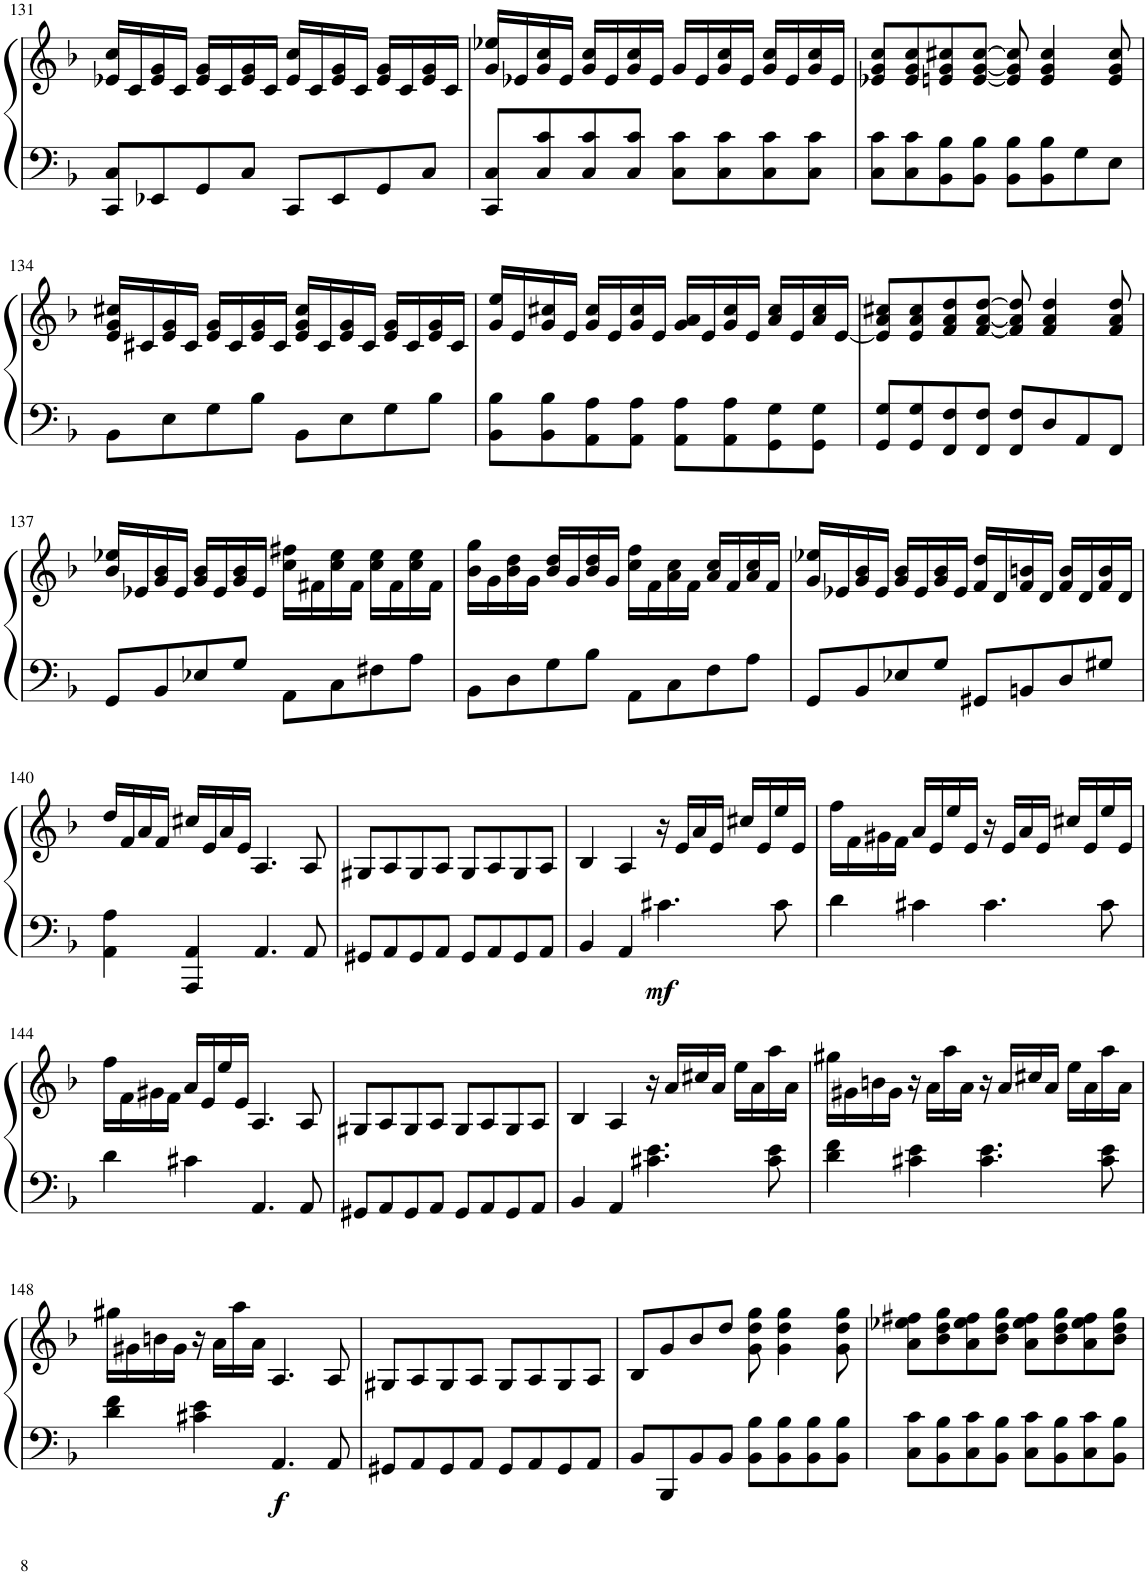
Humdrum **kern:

**kern	**kern	**dynam
*part1	*part1	*part1
*staff2	*staff1	*staff1/2
*I"Piano	*	*
*I'Pia.	*	*
!!LO:PB:g=z
*clefF4	*clefG2	*
*k[b-]	*k[b-]	*
*M4/4	*M4/4	*
*met(c)	*met(c)	*
=131	=131	=131
8CC/ 8C/L	16e-X/ 16cc/LL	.
.	16c/	.
8EE-X/	16e-/ 16g/	.
.	16c/JJ	.
8GG/	16e-/ 16g/LL	.
.	16c/	.
8C/J	16e-/ 16g/	.
.	16c/JJ	.
8CC/L	16e-/ 16cc/LL	.
.	16c/	.
8EE-/	16e-/ 16g/	.
.	16c/JJ	.
8GG/	16e-/ 16g/LL	.
.	16c/	.
8C/J	16e-/ 16g/	.
.	16c/JJ	.
=132	=132	=132
8CC/ 8C/L	16g/ 16ee-X/LL	.
.	16e-X/	.
8C/ 8c/	16g/ 16cc/	.
.	16e-/JJ	.
8C/ 8c/	16g/ 16cc/LL	.
.	16e-/	.
8C/ 8c/J	16g/ 16cc/	.
.	16e-/JJ	.
8C\ 8c\L	16g/LL	.
.	16e-/	.
8C\ 8c\	16g/ 16cc/	.
.	16e-/JJ	.
8C\ 8c\	16g/ 16cc/LL	.
.	16e-/	.
8C\ 8c\J	16g/ 16cc/	.
.	16e-/JJ	.
=133	=133	=133
8C\ 8c\L	8e-X/ 8g/ 8cc/L	.
8C\ 8c\	8e-/ 8g/ 8cc/	.
8BB-\ 8B-\	8en/ 8g/ 8cc#X/	.
8BB-\ 8B-\J	[8e/ [8g/ [8cc#/J	.
8BB-\ 8B-\L	8e/] 8g/] 8cc#/]	.
8BB-\ 8B-\	4e/ 4g/ 4cc#/	.
8G\	.	.
8E\J	8e/ 8g/ 8cc#/	.
!!LO:LB:g=z
=134	=134	=134
8BB-\L	16e/ 16g/ 16cc#X/LL	.
.	16c#X/	.
8E\	16e/ 16g/	.
.	16c#/JJ	.
8G\	16e/ 16g/LL	.
.	16c#/	.
8B-\J	16e/ 16g/	.
.	16c#/JJ	.
8BB-\L	16e/ 16g/ 16cc#/LL	.
.	16c#/	.
8E\	16e/ 16g/	.
.	16c#/JJ	.
8G\	16e/ 16g/LL	.
.	16c#/	.
8B-\J	16e/ 16g/	.
.	16c#/JJ	.
=135	=135	=135
8BB-\ 8B-\L	16g/ 16ee/LL	.
.	16e/	.
8BB-\ 8B-\	16g/ 16cc#X/	.
.	16e/JJ	.
8AA\ 8A\	16g/ 16cc#/LL	.
.	16e/	.
8AA\ 8A\J	16g/ 16cc#/	.
.	16e/JJ	.
8AA\ 8A\L	16g/ 16a/LL	.
.	16e/	.
8AA\ 8A\	16g/ 16cc#/	.
.	16e/JJ	.
8GG\ 8G\	16a/ 16cc#/LL	.
.	16e/	.
8GG\ 8G\J	16a/ 16cc#/	.
.	[16e/JJ	.
=136	=136	=136
8GG/ 8G/L	8e/] 8a/ 8cc#X/L	.
8GG/ 8G/	8e/ 8a/ 8cc#/	.
8FF/ 8F/	8f/ 8a/ 8dd/	.
8FF/ 8F/J	[8f/ [8a/ [8dd/J	.
8FF/ 8F/L	8f/] 8a/] 8dd/]	.
8D/	4f/ 4a/ 4dd/	.
8AA/	.	.
8FF/J	8f/ 8a/ 8dd/	.
!!LO:LB:g=z
=137	=137	=137
8GG/L	16b-/ 16ee-X/LL	.
.	16e-X/	.
8BB-/	16g/ 16b-/	.
.	16e-/JJ	.
8E-X/	16g/ 16b-/LL	.
.	16e-/	.
8G/J	16g/ 16b-/	.
.	16e-/JJ	.
8AA\L	16cc\ 16ff#X\LL	.
.	16f#X\	.
8C\	16cc\ 16ee-\	.
.	16f#\JJ	.
8F#X\	16cc\ 16ee-\LL	.
.	16f#\	.
8A\J	16cc\ 16ee-\	.
.	16f#\JJ	.
=138	=138	=138
8BB-\L	16b-\ 16gg\LL	.
.	16g\	.
8D\	16b-\ 16dd\	.
.	16g\JJ	.
8G\	16b-/ 16dd/LL	.
.	16g/	.
8B-\J	16b-/ 16dd/	.
.	16g/JJ	.
8AA\L	16cc\ 16ff\LL	.
.	16f\	.
8C\	16a\ 16cc\	.
.	16f\JJ	.
8F\	16a/ 16cc/LL	.
.	16f/	.
8A\J	16a/ 16cc/	.
.	16f/JJ	.
=139	=139	=139
8GG/L	16g/ 16ee-X/LL	.
.	16e-X/	.
8BB-/	16g/ 16b-/	.
.	16e-/JJ	.
8E-X/	16g/ 16b-/LL	.
.	16e-/	.
8G/J	16g/ 16b-/	.
.	16e-/JJ	.
8GG#X/L	16f/ 16dd/LL	.
.	16d/	.
8BBn/	16f/ 16bn/	.
.	16d/JJ	.
8D/	16f/ 16b/LL	.
.	16d/	.
8G#X/J	16f/ 16b/	.
.	16d/JJ	.
!!LO:LB:g=z
=140	=140	=140
4AA\ 4A\	16dd/LL	.
.	16f/	.
.	16a/	.
.	16f/JJ	.
4AAA/ 4AA/	16cc#X/LL	.
.	16e/	.
.	16a/	.
.	16e/JJ	.
4.AA/	4.A/	.
8AA/	8A/	.
=141	=141	=141
8GG#X/L	8G#X/L	.
8AA/	8A/	.
8GG#/	8G#/	.
8AA/J	8A/J	.
8GG#/L	8G#/L	.
8AA/	8A/	.
8GG#/	8G#/	.
8AA/J	8A/J	.
=142	=142	=142
4BB-/	4B-/	.
4AA/	4A/	.
!	!	!LO:DY:b=2
4.c#X\	16r	mf
.	16e/LL	.
.	16a/	.
.	16e/JJ	.
.	16cc#X/LL	.
.	16e/	.
8c#\	16ee/	.
.	16e/JJ	.
=143	=143	=143
4d\	16ff\LL	.
.	16f\	.
.	16g#X\	.
.	16f\JJ	.
4c#X\	16a/LL	.
.	16e/	.
.	16ee/	.
.	16e/JJ	.
4.c#\	16r	.
.	16e/LL	.
.	16a/	.
.	16e/JJ	.
.	16cc#X/LL	.
.	16e/	.
8c#\	16ee/	.
.	16e/JJ	.
!!LO:LB:g=z
=144	=144	=144
4d\	16ff\LL	.
.	16f\	.
.	16g#X\	.
.	16f\JJ	.
4c#X\	16a/LL	.
.	16e/	.
.	16ee/	.
.	16e/JJ	.
4.AA/	4.A/	.
8AA/	8A/	.
=145	=145	=145
8GG#X/L	8G#X/L	.
8AA/	8A/	.
8GG#/	8G#/	.
8AA/J	8A/J	.
8GG#/L	8G#/L	.
8AA/	8A/	.
8GG#/	8G#/	.
8AA/J	8A/J	.
=146	=146	=146
4BB-/	4B-/	.
4AA/	4A/	.
4.c#X\ 4.e\	16r	.
.	16a/LL	.
.	16cc#X/	.
.	16a/JJ	.
.	16ee\LL	.
.	16a\	.
8c#\ 8e\	16aa\	.
.	16a\JJ	.
=147	=147	=147
4d\ 4f\	16gg#X\LL	.
.	16g#X\	.
.	16bn\	.
.	16g#\JJ	.
4c#X\ 4e\	16r	.
.	16a\LL	.
.	16aa\	.
.	16a\JJ	.
4.c#\ 4.e\	16r	.
.	16a/LL	.
.	16cc#X/	.
.	16a/JJ	.
.	16ee\LL	.
.	16a\	.
8c#\ 8e\	16aa\	.
.	16a\JJ	.
!!LO:LB:g=z
=148	=148	=148
4d\ 4f\	16gg#X\LL	.
.	16g#X\	.
.	16bn\	.
.	16g#\JJ	.
4c#X\ 4e\	16r	.
.	16a\LL	.
.	16aa\	.
.	16a\JJ	.
!	!	!LO:DY:b=2
4.AA/	4.A/	f
8AA/	8A/	.
=149	=149	=149
8GG#X/L	8G#X/L	.
8AA/	8A/	.
8GG#/	8G#/	.
8AA/J	8A/J	.
8GG#/L	8G#/L	.
8AA/	8A/	.
8GG#/	8G#/	.
8AA/J	8A/J	.
=150	=150	=150
8BB-/L	8B-/L	.
8BBB-/	8g/	.
8BB-/	8b-/	.
8BB-/J	8dd/J	.
8BB-\ 8B-\L	8g\ 8dd\ 8gg\	.
8BB-\ 8B-\	4g\ 4dd\ 4gg\	.
8BB-\ 8B-\	.	.
8BB-\ 8B-\J	8g\ 8dd\ 8gg\	.
=151	=151	=151
8C\ 8c\L	8a\ 8ee-X\ 8ff#X\L	.
8BB-\ 8B-\	8b-\ 8dd\ 8gg\	.
8C\ 8c\	8a\ 8ee-\ 8ff#\	.
8BB-\ 8B-\J	8b-\ 8dd\ 8gg\J	.
8C\ 8c\L	8a\ 8ee-\ 8ff#\L	.
8BB-\ 8B-\	8b-\ 8dd\ 8gg\	.
8C\ 8c\	8a\ 8ee-\ 8ff#\	.
8BB-\ 8B-\J	8b-\ 8dd\ 8gg\J	.
=	=	=
*-	*-	*-
